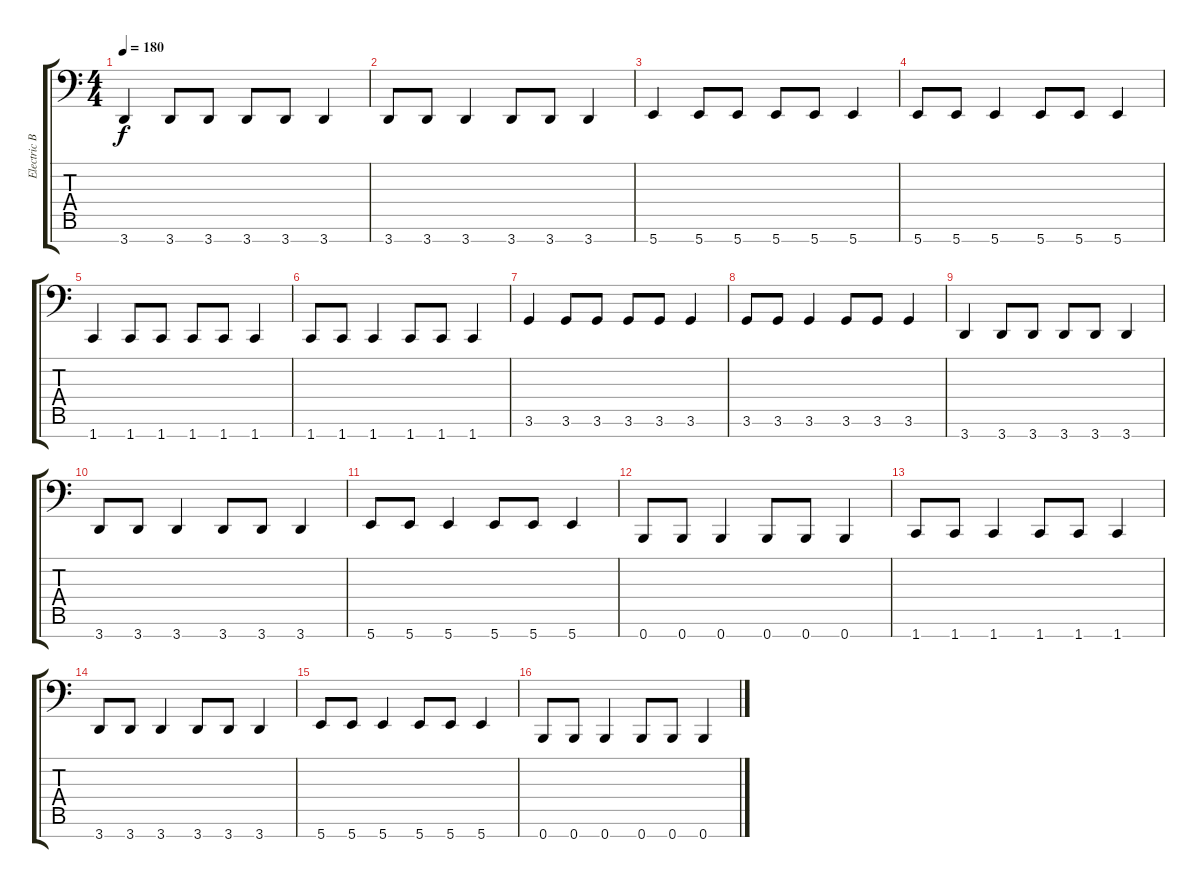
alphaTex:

\track ("Electric Bass" "Electric B") {instrument electricbasspick}
\staff {score tabs}
\tuning (E3 B2 G2 D2 A1 E1 B0) {hide}
\ts (4 4)
\tempo 180
\clef f4
\ks c
3.7.4{dy f} 3.7.8 3.7.8 3.7.8 3.7.8 3.7.4 |
3.7.8 3.7.8 3.7.4 3.7.8 3.7.8 3.7.4 |
5.7.4 5.7.8 5.7.8 5.7.8 5.7.8 5.7.4 |
5.7.8 5.7.8 5.7.4 5.7.8 5.7.8 5.7.4 |
1.7.4 1.7.8 1.7.8 1.7.8 1.7.8 1.7.4 |
1.7.8 1.7.8 1.7.4 1.7.8 1.7.8 1.7.4 |
3.6.4 3.6.8 3.6.8 3.6.8 3.6.8 3.6.4 |
3.6.8 3.6.8 3.6.4 3.6.8 3.6.8 3.6.4 |
3.7.4 3.7.8 3.7.8 3.7.8 3.7.8 3.7.4 |
3.7.8 3.7.8 3.7.4 3.7.8 3.7.8 3.7.4 |
5.7.8 5.7.8 5.7.4 5.7.8 5.7.8 5.7.4 |
0.7.8 0.7.8 0.7.4 0.7.8 0.7.8 0.7.4 |
1.7.8 1.7.8 1.7.4 1.7.8 1.7.8 1.7.4 |
3.7.8 3.7.8 3.7.4 3.7.8 3.7.8 3.7.4 |
5.7.8 5.7.8 5.7.4 5.7.8 5.7.8 5.7.4 |
0.7.8 0.7.8 0.7.4 0.7.8 0.7.8 0.7.4
